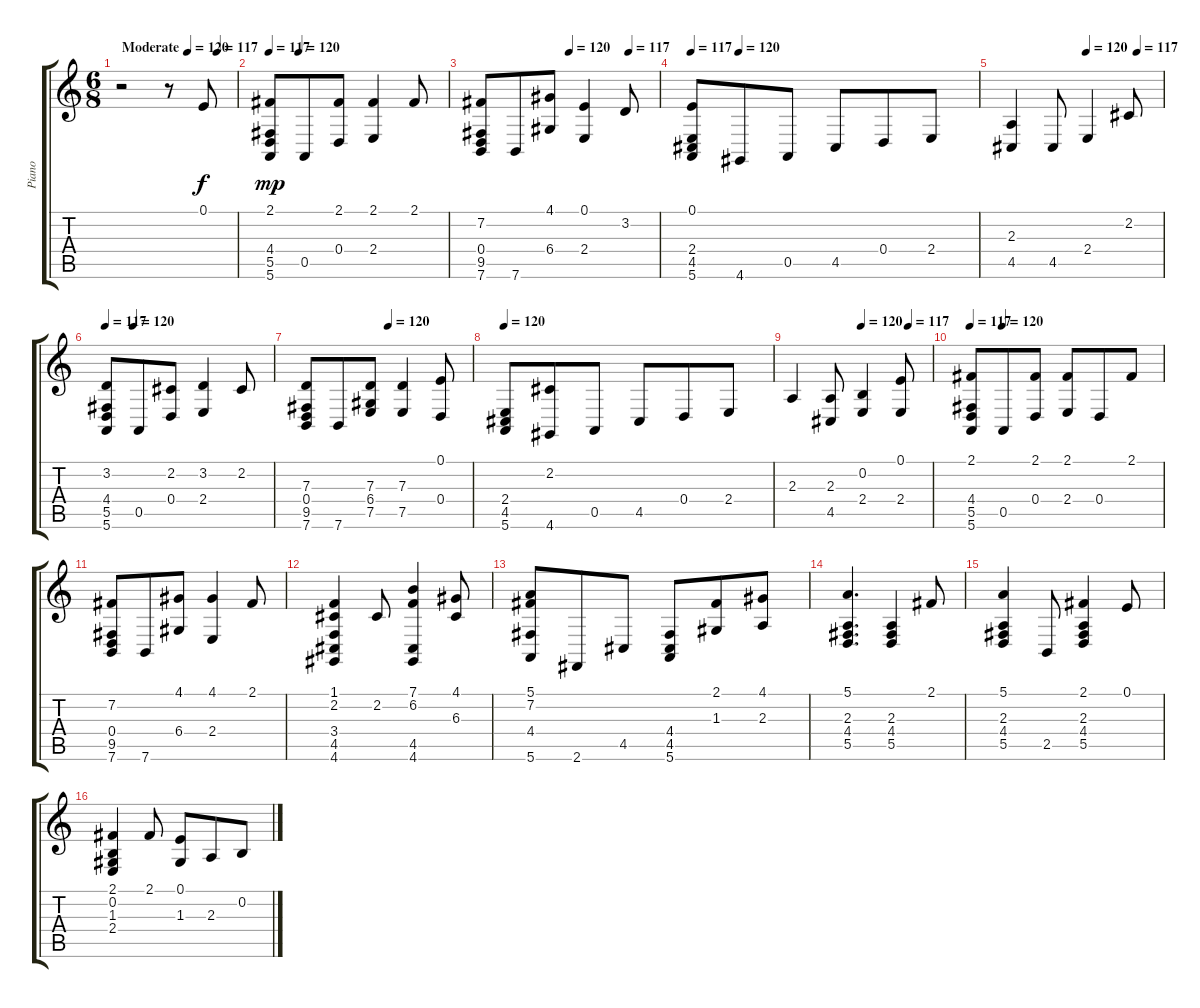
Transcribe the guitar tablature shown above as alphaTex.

\track ("Piano" "Piano") {instrument acousticgrandpiano}
\staff {score tabs}
\tuning (E4 B3 G3 D3 A2 E2) {hide}
\ts (6 8)
\tempo (120 "Moderate")
\tempo (117 0.8333333333333334)
\tempo (120 "Moderate")
\clef g2
\ks c
r.2{dy f instrument acousticgrandpiano} r.8 0.1.8 |
\tempo 117
\tempo (120 0.16666666666666666)
(2.1 4.4 5.5 5.6).8{dy mp} 0.5.8 (2.1 0.4).8 (2.1 2.4).4 2.1.8 |
\tempo (120 0.5)
\tempo (117 0.8333333333333334)
(7.2 0.4 9.5 7.6).8 7.6.8 (4.1 6.4).8 (0.1 2.4).4 3.2.8 |
\tempo 117
\tempo (120 0.16666666666666666)
(0.1 2.4 4.5 5.6).8 4.6.8 0.5.8 4.5.8 0.4.8 2.4.8 |
\tempo (120 0.5)
\tempo (117 0.8333333333333334)
(2.3 4.5).4 4.5.8 2.4.4 2.2.8 |
\tempo 117
\tempo (120 0.16666666666666666)
(3.2 4.4 5.5 5.6).8 0.5.8 (2.2 0.4).8 (3.2 2.4).4 2.2.8 |
\tempo (120 0.5)
(7.3 0.4 9.5 7.6).8 7.6.8 (7.3 6.4 7.5).8 (7.3 7.5).4 (0.1 0.4).8 |
\tempo 120
(2.4 4.5 5.6).8 (2.2 4.6).8 0.5.8 4.5.8 0.4.8 2.4.8 |
\tempo (120 0.5)
\tempo (117 0.8333333333333334)
2.3.4 (2.3 4.5).8 (0.2 2.4).4 (0.1 2.4).8 |
\tempo 117
\tempo (120 0.16666666666666666)
(2.1 4.4 5.5 5.6).8 0.5.8 (2.1 0.4).8 (2.1 2.4).8 0.4.8 2.1.8 |
(7.2 0.4 9.5 7.6).8 7.6.8 (4.1 6.4).8 (4.1 2.4).4 2.1.8 |
(1.1 2.2 3.4 4.5 4.6).4 2.2.8 (7.1 6.2 4.5 4.6).4 (4.1 6.3).8 |
(5.1 7.2 4.4 5.6).8 2.6.8 4.5.8 (4.4 4.5 5.6).8 (2.1 1.3).8 (4.1 2.3).8 |
(5.1 2.3 4.4 5.5).4{d} (2.3 4.4 5.5).4 2.1.8 |
(5.1 2.3 4.4 5.5).4 2.5.8 (2.1 2.3 4.4 5.5).4 0.1.8 |
(2.1 0.2 1.3 2.4).4 2.1.8 (0.1 1.3).8 2.3.8 0.2.8
